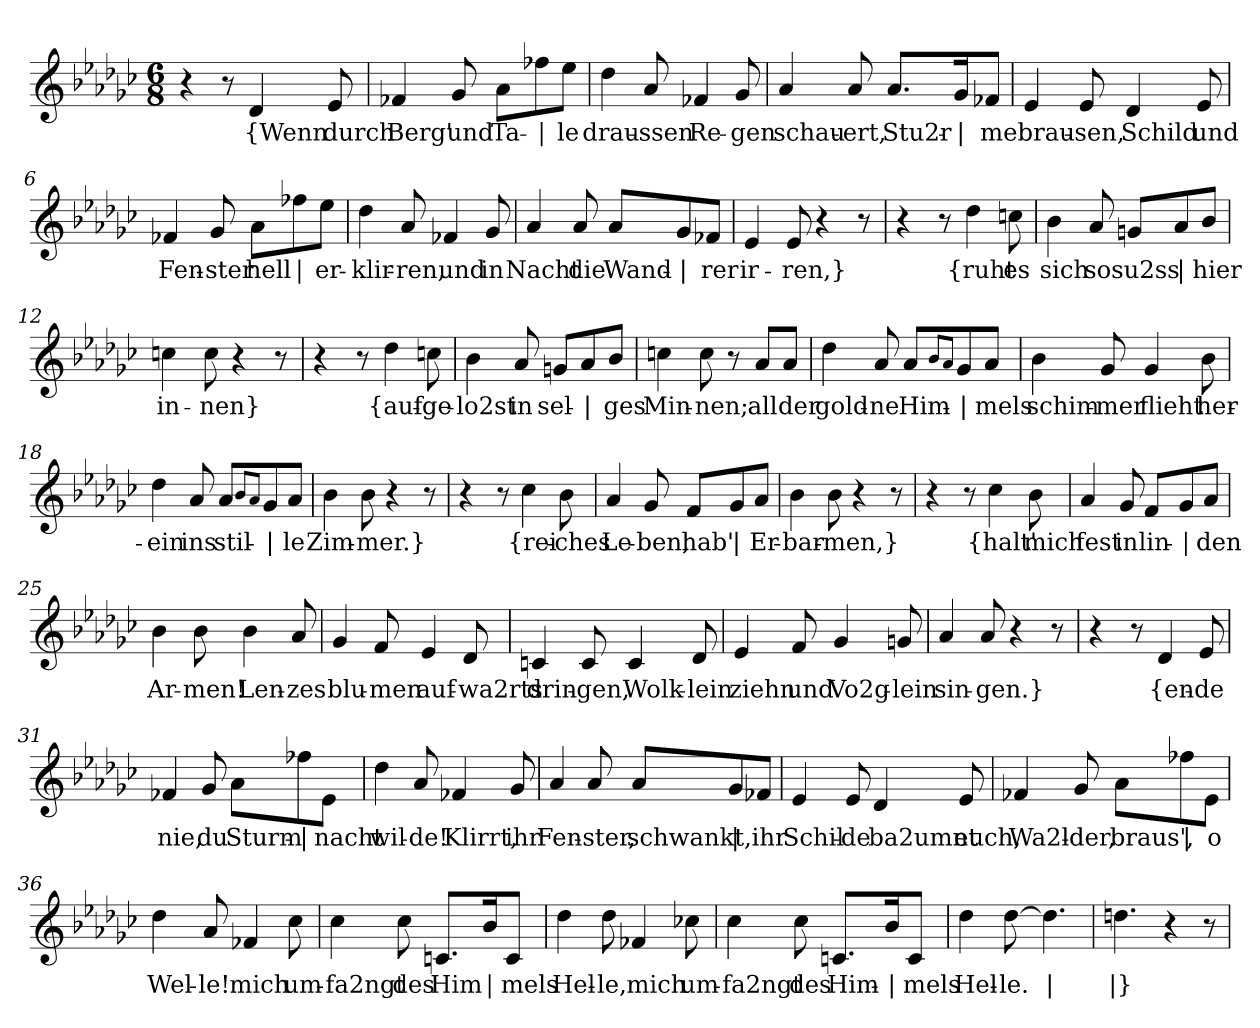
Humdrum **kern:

**kern	**text
*part1	*part1
*staff1	*staff1
*clefG2	*
*k[b-e-a-d-g-c-]	*
*M6/8	*
=1	=1
4r	.
8r	.
!	!LO:LY:b
4d-/	{Wenn
!	!LO:LY:b
8e-/	durch
=2	=2
!	!LO:LY:b
4f-X/	Berg'
!	!LO:LY:b
8g-/	und
!	!LO:LY:b
8a-\L	Ta-
!	!LO:LY:b
8ff-X\	|
!	!LO:LY:b
8ee-\J	-le
=3	=3
!	!LO:LY:b
4dd-\	drau-
!	!LO:LY:b
8a-/	-ssen
!	!LO:LY:b
4f-X/	Re-
!	!LO:LY:b
8g-/	-gen
=4	=4
!	!LO:LY:b
4a-/	schau-
!	!LO:LY:b
8a-/	-ert,
!	!LO:LY:b
8.a-/L	Stu2r-
!	!LO:LY:b
16g-/K	|
!	!LO:LY:b
8f-X/J	-me
!!LO:LB:g=z
=5	=5
!	!LO:LY:b
4e-/	brau-
!	!LO:LY:b
8e-/	-sen,
!	!LO:LY:b
4d-/	Schild
!	!LO:LY:b
8e-/	und
=6	=6
!	!LO:LY:b
4f-X/	Fen-
!	!LO:LY:b
8g-/	-ster
!	!LO:LY:b
8a-\L	hell
!	!LO:LY:b
8ff-X\	|
!	!LO:LY:b
8ee-\J	er-
=7	=7
!	!LO:LY:b
4dd-\	-klir-
!	!LO:LY:b
8a-/	-ren,
!	!LO:LY:b
4f-X/	und
!	!LO:LY:b
8g-/	in
=8	=8
!	!LO:LY:b
4a-/	Nacht
!	!LO:LY:b
8a-/	die
!	!LO:LY:b
8a-/L	Wand-
!	!LO:LY:b
8g-/	|
!	!LO:LY:b
8f-X/J	-rer
!!LO:LB:g=z
=9	=9
!	!LO:LY:b
4e-/	ir-
!	!LO:LY:b
8e-/	-ren,}
4r	.
8r	.
=10	=10
4r	.
8r	.
!	!LO:LY:b
4dd-\	{ruht
!	!LO:LY:b
8ccn\	es
=11	=11
!	!LO:LY:b
4b-\	sich
!	!LO:LY:b
8a-/	so
!	!LO:LY:b
8gn/L	su2ss
!	!LO:LY:b
8a-/	|
!	!LO:LY:b
8b-/J	hier
=12	=12
!	!LO:LY:b
4ccn\	in-
!	!LO:LY:b
8cc\	-nen}
4r	.
8r	.
=13	=13
4r	.
8r	.
!	!LO:LY:b
4dd-\	{auf-
!	!LO:LY:b
8ccn\	-ge-
=14	=14
!	!LO:LY:b
4b-\	-lo2st
!	!LO:LY:b
8a-/	in
!	!LO:LY:b
8gn/L	sel-
!	!LO:LY:b
8a-/	|
!	!LO:LY:b
8b-/J	-ges
!!LO:LB:g=z
=15	=15
!	!LO:LY:b
4ccn\	Min-
!	!LO:LY:b
8cc\	-nen;
8r	.
!	!LO:LY:b
8a-/L	all
!	!LO:LY:b
8a-/J	der
=16	=16
!	!LO:LY:b
4dd-\	gold-
!	!LO:LY:b
8a-/	-ne
!	!LO:LY:b
8a-/L	Him-
8qb-/L	.
8qa-/J	.
!	!LO:LY:b
8g-/	|
!	!LO:LY:b
8a-/J	-mels
=17	=17
!	!LO:LY:b
4b-\	schim-
!	!LO:LY:b
8g-/	-mer
!	!LO:LY:b
4g-/	flieht
!	!LO:LY:b
8b-\	her-
=18	=18
!	!LO:LY:b
4dd-\	ein
!	!LO:LY:b
8a-/	ins
!	!LO:LY:b
8a-/L	stil-
8qb-/L	.
8qa-/J	.
!	!LO:LY:b
8g-/	|
!	!LO:LY:b
8a-/J	-le
!!LO:LB:g=z
=19	=19
!	!LO:LY:b
4b-\	Zim-
!	!LO:LY:b
8b-\	-mer.}
4r	.
8r	.
=20	=20
4r	.
8r	.
!	!LO:LY:b
4cc-\	{rei-
!	!LO:LY:b
8b-\	-ches
=21	=21
!	!LO:LY:b
4a-/	Le-
!	!LO:LY:b
8g-/	-ben,
!	!LO:LY:b
8f/L	hab'
!	!LO:LY:b
8g-/	|
!	!LO:LY:b
8a-/J	Er-
=22	=22
!	!LO:LY:b
4b-\	bar-
!	!LO:LY:b
8b-\	-men,}
4r	.
8r	.
=23	=23
4r	.
8r	.
!	!LO:LY:b
4cc-\	{halt'
!	!LO:LY:b
8b-\	mich
=24	=24
!	!LO:LY:b
4a-/	fest
!	!LO:LY:b
8g-/	in
!	!LO:LY:b
8f/L	lin-
!	!LO:LY:b
8g-/	|
!	!LO:LY:b
8a-/J	-den
!!LO:LB:g=z
=25	=25
!	!LO:LY:b
4b-\	Ar-
!	!LO:LY:b
8b-\	-men!
!	!LO:LY:b
4b-\	Len-
!	!LO:LY:b
8a-/	-zes
=26	=26
!	!LO:LY:b
4g-/	blu-
!	!LO:LY:b
8f/	-men
!	!LO:LY:b
4e-/	auf-
!	!LO:LY:b
8d-/	-wa2rts
=27	=27
!	!LO:LY:b
4cn/	drin-
!	!LO:LY:b
8c/	-gen,
!	!LO:LY:b
4c/	Wolk-
!	!LO:LY:b
8d-/	-lein
=28	=28
!	!LO:LY:b
4e-/	ziehn
!	!LO:LY:b
8f/	und
!	!LO:LY:b
4g-/	Vo2g-
!	!LO:LY:b
8gn/	-lein
!!LO:LB:g=z
=29	=29
!	!LO:LY:b
4a-/	sin-
!	!LO:LY:b
8a-/	-gen.}
4r	.
8r	.
=30	=30
4r	.
8r	.
!	!LO:LY:b
4d-/	{en-
!	!LO:LY:b
8e-/	-de
=31	=31
!	!LO:LY:b
4f-X/	nie,
!	!LO:LY:b
8g-/	du
!	!LO:LY:b
8a-\L	Sturm-
!	!LO:LY:b
8ff-X\	|
!	!LO:LY:b
8e-\J	-nacht
=32	=32
!	!LO:LY:b
4dd-\	wil-
!	!LO:LY:b
8a-/	-de!
!	!LO:LY:b
4f-X/	Klirrt,
!	!LO:LY:b
8g-/	ihr
=33	=33
!	!LO:LY:b
4a-/	Fen-
!	!LO:LY:b
8a-/	-ster,
!	!LO:LY:b
8a-/L	schwankt,
!	!LO:LY:b
8g-/	|
!	!LO:LY:b
8f-X/J	ihr
!!LO:LB:g=z
=34	=34
!	!LO:LY:b
4e-/	Schil-
!	!LO:LY:b
8e-/	-de
!	!LO:LY:b
4d-/	ba2umnt
!	!LO:LY:b
8e-/	euch,
=35	=35
!	!LO:LY:b
4f-X/	Wa2l-
!	!LO:LY:b
8g-/	-der,
!	!LO:LY:b
8a-\L	braus',
!	!LO:LY:b
8ff-X\	|
!	!LO:LY:b
8e-\J	o
=36	=36
!	!LO:LY:b
4dd-\	Wel-
!	!LO:LY:b
8a-/	le!
!	!LO:LY:b
4f-X/	mich
!	!LO:LY:b
8cc-\	um-
=37	=37
!	!LO:LY:b
4cc-\	-fa2ngt
!	!LO:LY:b
8cc-\	des
!	!LO:LY:b
8.cn/L	Him
!	!LO:LY:b
16b-/K	|
!	!LO:LY:b
8c/J	-mels
!!LO:LB:g=z
=38	=38
!	!LO:LY:b
4dd-\	Hel-
!	!LO:LY:b
8dd-\	le,
!	!LO:LY:b
4f-X/	mich
!	!LO:LY:b
8cc-X\	um-
=39	=39
!	!LO:LY:b
4cc-\	-fa2ngt
!	!LO:LY:b
8cc-\	des
!	!LO:LY:b
8.cn/L	Him-
!	!LO:LY:b
16b-/K	|
!	!LO:LY:b
8c/J	-mels
=40	=40
!	!LO:LY:b
4dd-\	Hel-
!	!LO:LY:b
[8dd-\	-le.
!	!LO:LY:b
4.dd-\]	|
=41	=41
!	!LO:LY:b
4.ddn\	|}
4r	.
8r	.
=	=
*-	*-
